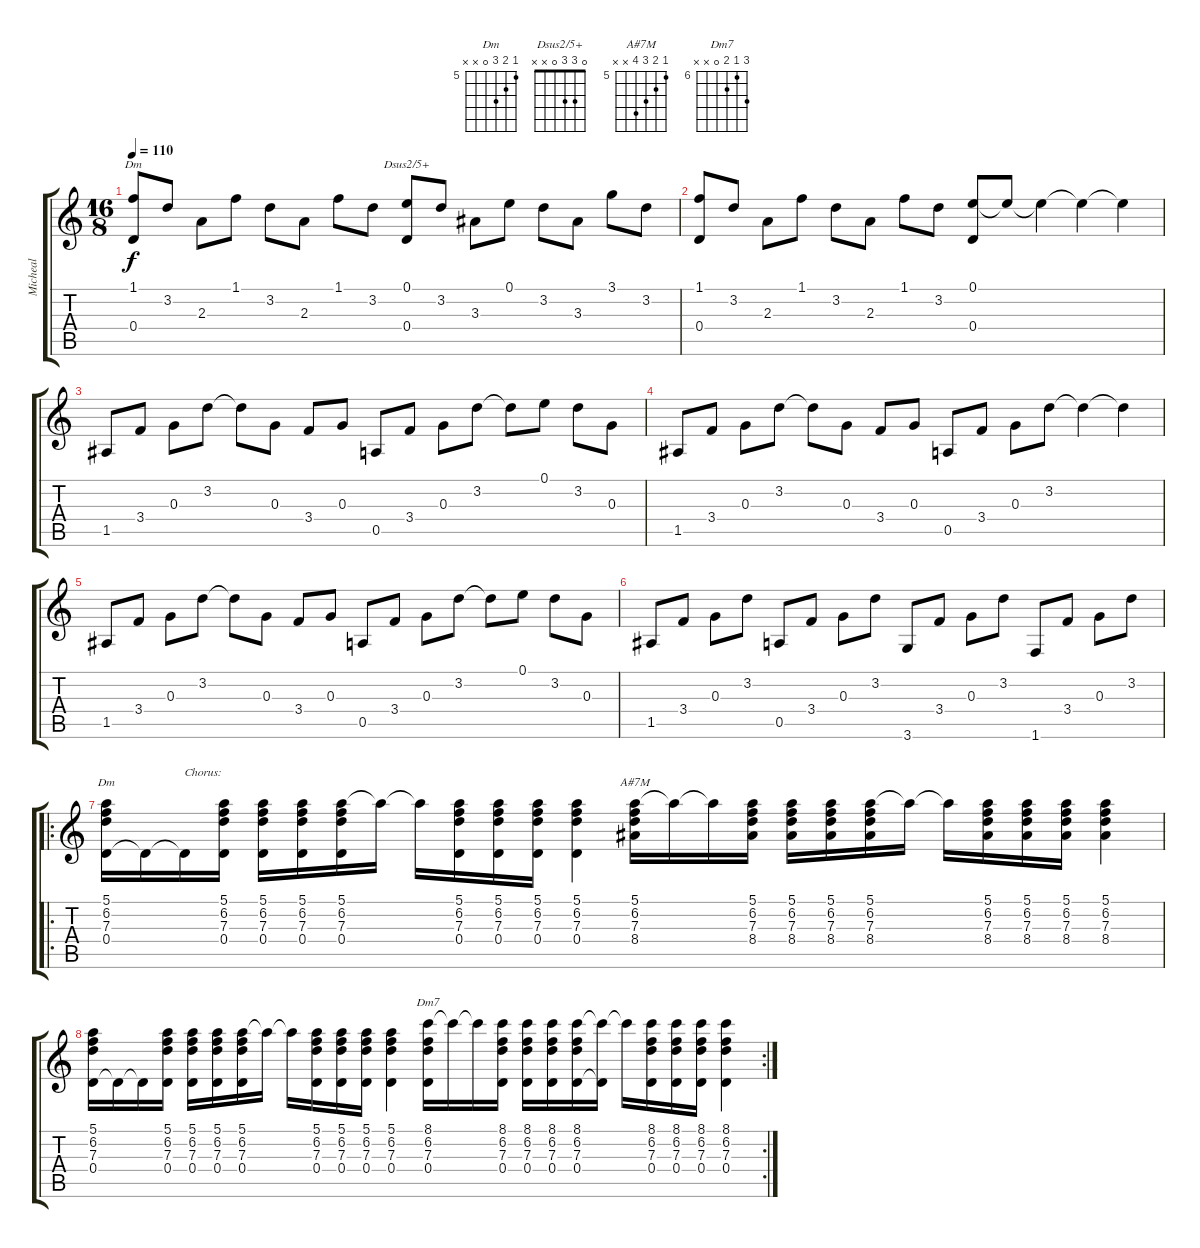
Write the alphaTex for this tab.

\track ("Micheal" "Micheal") {instrument acousticguitarsteel}
\staff {score tabs}
\tuning (E4 B3 G3 D3 A2 E2) {hide}
\chord ("Dm" 1 3 2 0 x x)
\chord ("Dsus2/5+" 0 3 3 0 x x)
\chord ("Dm" 5 6 7 0 x x) {firstfret 5}
\chord ("A#7M" 5 6 7 8 x x) {firstfret 5}
\chord ("Dm7" 8 6 7 0 x x) {firstfret 6}
\ts (16 8)
\tempo 110
\clef g2
\ks c
(1.1 0.4).8{ch "Dm" dy f} 3.2.8 2.3.8 1.1.8 3.2.8 2.3.8 1.1.8 3.2.8 (0.1 0.4).8{ch "Dsus2/5+"} 3.2.8 3.3.8 0.1.8 3.2.8 3.3.8 3.1.8 3.2.8 |
(1.1 0.4).8 3.2.8 2.3.8 1.1.8 3.2.8 2.3.8 1.1.8 3.2.8 (0.1 0.4).8 0.1{t}.8 0.1{t}.4 0.1{t}.4 0.1{t}.4 |
1.5.8 3.4.8 0.3.8 3.2.8 3.2{t}.8 0.3.8 3.4.8 0.3.8 0.5.8 3.4.8 0.3.8 3.2.8 3.2{t}.8 0.1.8 3.2.8 0.3.8 |
1.5.8 3.4.8 0.3.8 3.2.8 3.2{t}.8 0.3.8 3.4.8 0.3.8 0.5.8 3.4.8 0.3.8 3.2.8 3.2{t}.4 3.2{t}.4 |
1.5.8 3.4.8 0.3.8 3.2.8 3.2{t}.8 0.3.8 3.4.8 0.3.8 0.5.8 3.4.8 0.3.8 3.2.8 3.2{t}.8 0.1.8 3.2.8 0.3.8 |
1.5.8 3.4.8 0.3.8 3.2.8 0.5.8 3.4.8 0.3.8 3.2.8 3.6.8 3.4.8 0.3.8 3.2.8 1.6.8 3.4.8 0.3.8 3.2.8 |
\ro
(5.1 6.2 7.3 0.4).16{ch "Dm"} 0.4{t}.16 0.4{t}.16{txt "Chorus:"} (5.1 6.2 7.3 0.4).16 (5.1 6.2 7.3 0.4).16 (5.1 6.2 7.3 0.4).16 (5.1 6.2 7.3 0.4).16 5.1{t}.16 5.1{t}.16 (5.1 6.2 7.3 0.4).16 (5.1 6.2 7.3 0.4).16 (5.1 6.2 7.3 0.4).16 (5.1 6.2 7.3 0.4).4 (5.1 6.2 7.3 8.4).16{ch "A#7M"} 5.1{t}.16 5.1{t}.16 (5.1 6.2 7.3 8.4).16 (5.1 6.2 7.3 8.4).16 (5.1 6.2 7.3 8.4).16 (5.1 6.2 7.3 8.4).16 5.1{t}.16 5.1{t}.16 (5.1 6.2 7.3 8.4).16 (5.1 6.2 7.3 8.4).16 (5.1 6.2 7.3 8.4).16 (5.1 6.2 7.3 8.4).4 |
\rc 2
(5.1 6.2 7.3 0.4).16 0.4{t}.16 0.4{t}.16 (5.1 6.2 7.3 0.4).16 (5.1 6.2 7.3 0.4).16 (5.1 6.2 7.3 0.4).16 (5.1 6.2 7.3 0.4).16 5.1{t}.16 5.1{t}.16 (5.1 6.2 7.3 0.4).16 (5.1 6.2 7.3 0.4).16 (5.1 6.2 7.3 0.4).16 (5.1 6.2 7.3 0.4).4 (8.1 6.2 7.3 0.4).16{ch "Dm7"} 8.1{t}.16 8.1{t}.16 (8.1 6.2 7.3 0.4).16 (8.1 6.2 7.3 0.4).16 (8.1 6.2 7.3 0.4).16 (8.1 6.2 7.3 0.4).16 (8.1{t} 0.4{t}).16 8.1{t}.16 (8.1 6.2 7.3 0.4).16 (8.1 6.2 7.3 0.4).16 (8.1 6.2 7.3 0.4).16 (8.1 6.2 7.3 0.4).4
